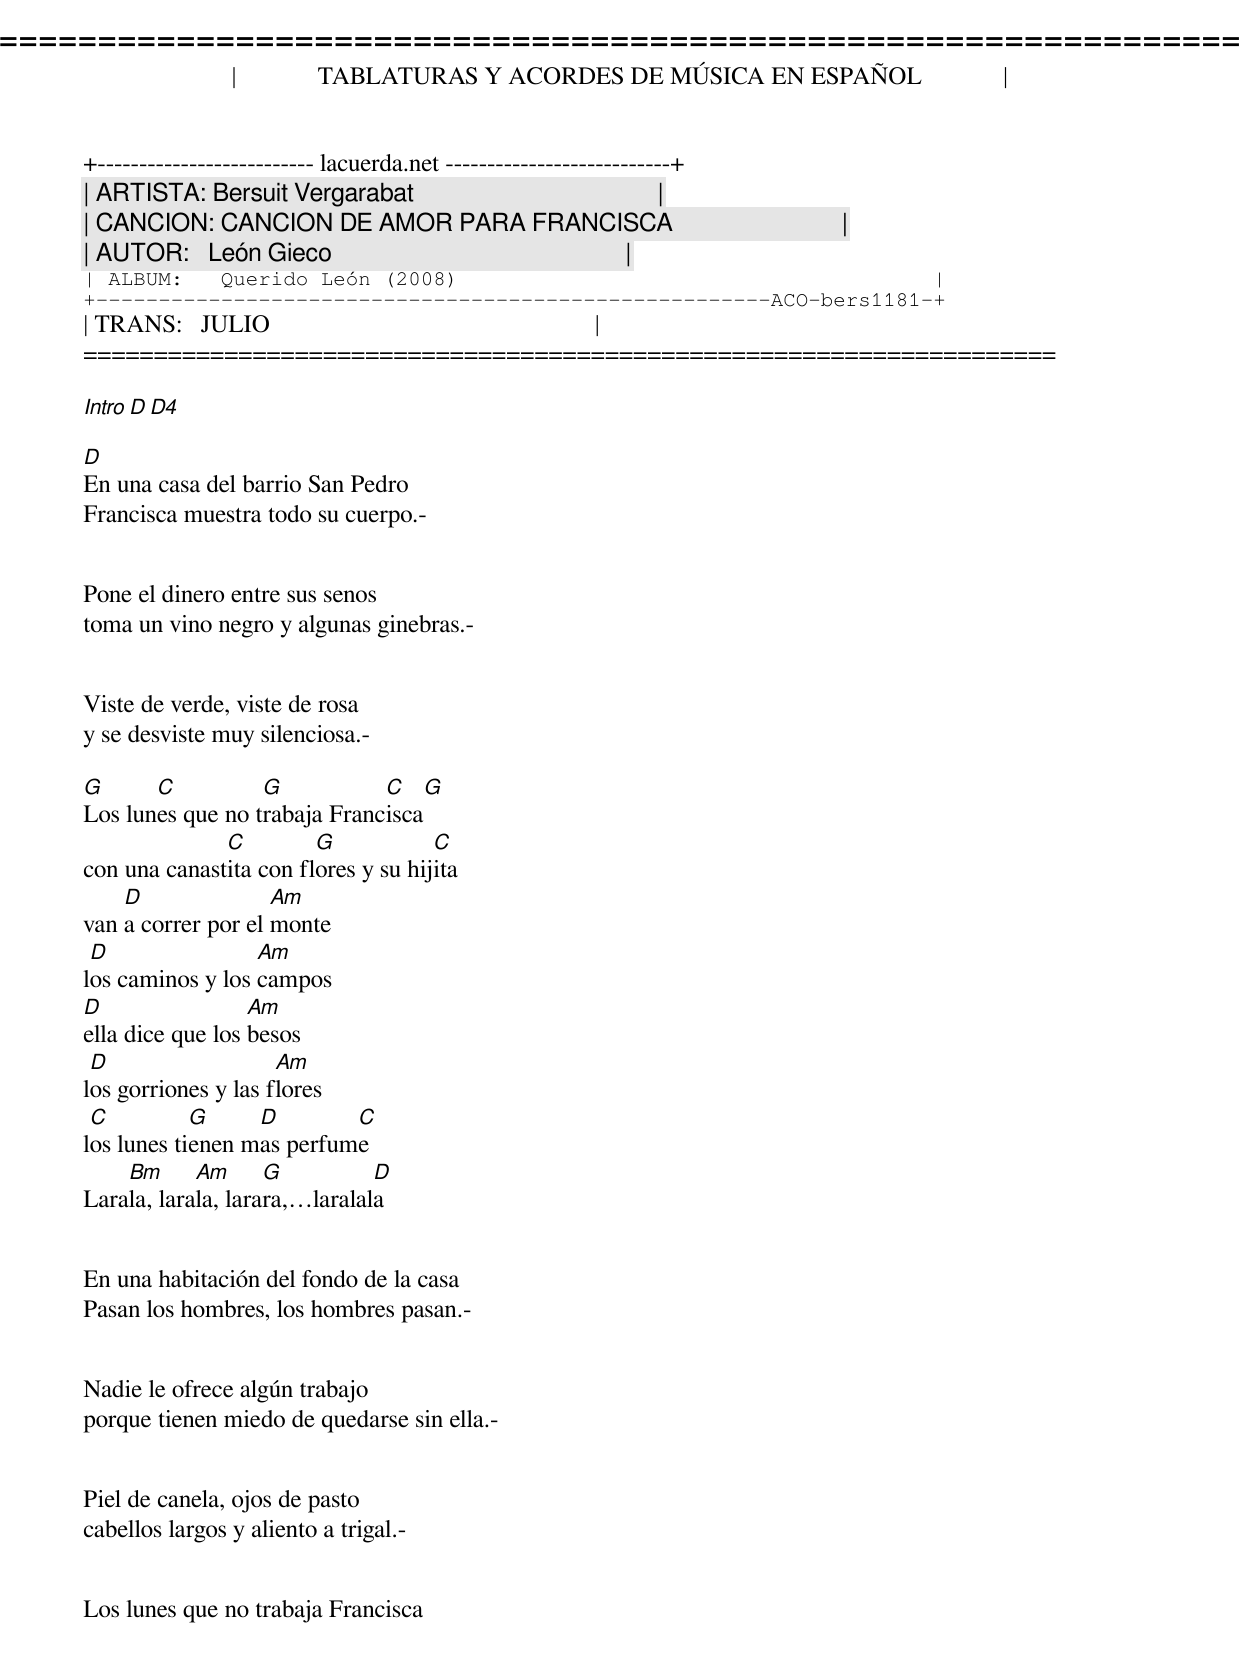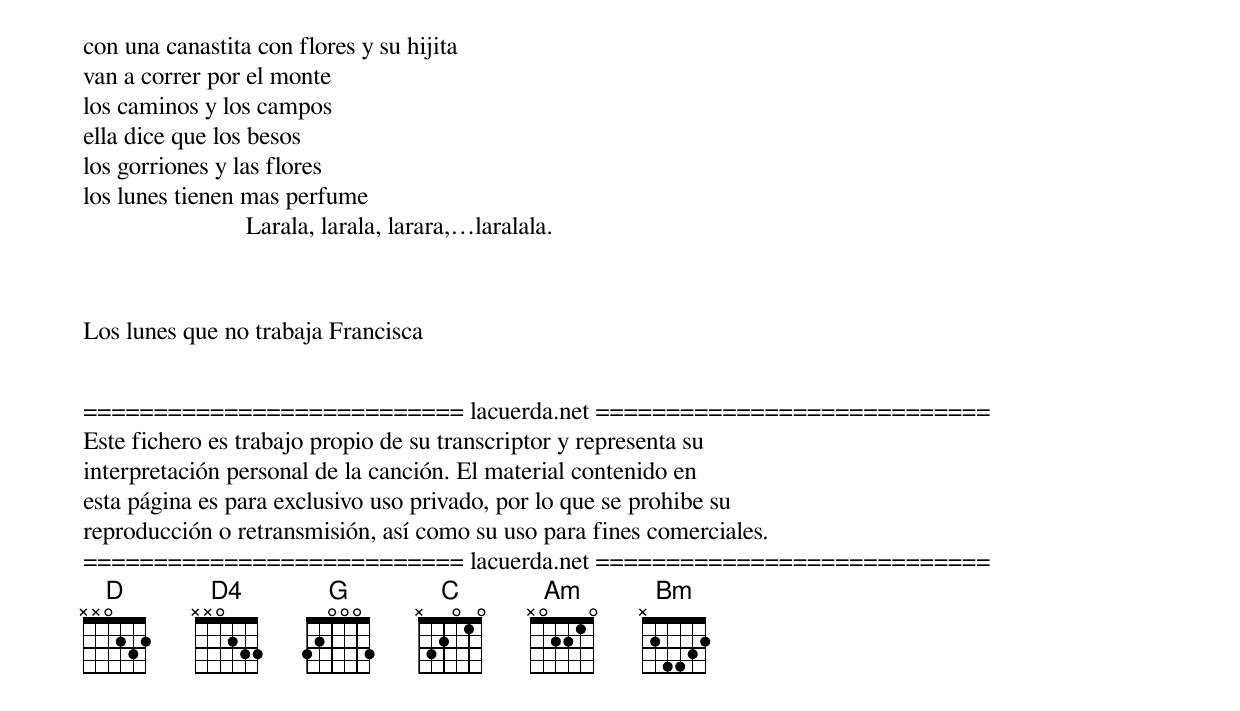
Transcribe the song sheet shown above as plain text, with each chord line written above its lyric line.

=====================================================================
|             TABLATURAS Y ACORDES DE MÚSICA EN ESPAÑOL             |
+-------------------------- lacuerda.net ---------------------------+
| ARTISTA: Bersuit Vergarabat                                       |
| CANCION: CANCION DE AMOR PARA FRANCISCA                           |
| AUTOR:   León Gieco                                               |
| ALBUM:   Querido León (2008)                                      |
+------------------------------------------------------ACO-bers1181-+
| TRANS:   JULIO                                                    |
=====================================================================

Intro D D4

D
En una casa del barrio San Pedro
Francisca muestra todo su cuerpo.-


Pone el dinero entre sus senos
toma un vino negro y algunas ginebras.-


Viste de verde, viste de rosa
y se desviste muy silenciosa.-

G      C          G           C    G
Los lunes que no trabaja Francisca
              C         G            C
con una canastita con flores y su hijita
    D               Am
van a correr por el monte
 D                Am
los caminos y los campos
D                 Am
ella dice que los besos
 D                   Am
los gorriones y las flores
 C          G     D        C
los lunes tienen mas perfume
    Bm      Am      G          D
Larala, larala, larara,laralala


En una habitación del fondo de la casa
Pasan los hombres, los hombres pasan.-


Nadie le ofrece algún trabajo
porque tienen miedo de quedarse sin ella.-


Piel de canela, ojos de pasto
cabellos largos y aliento a trigal.-


Los lunes que no trabaja Francisca
con una canastita con flores y su hijita
van a correr por el monte
los caminos y los campos
ella dice que los besos
los gorriones y las flores
los lunes tienen mas perfume
                          Larala, larala, larara,laralala.



Los lunes que no trabaja Francisca


=========================== lacuerda.net ============================
Este fichero es trabajo propio de su transcriptor y representa su
interpretación personal de la canción. El material contenido en
esta página es para exclusivo uso privado, por lo que se prohibe su
reproducción o retransmisión, así como su uso para fines comerciales.
=========================== lacuerda.net ============================
